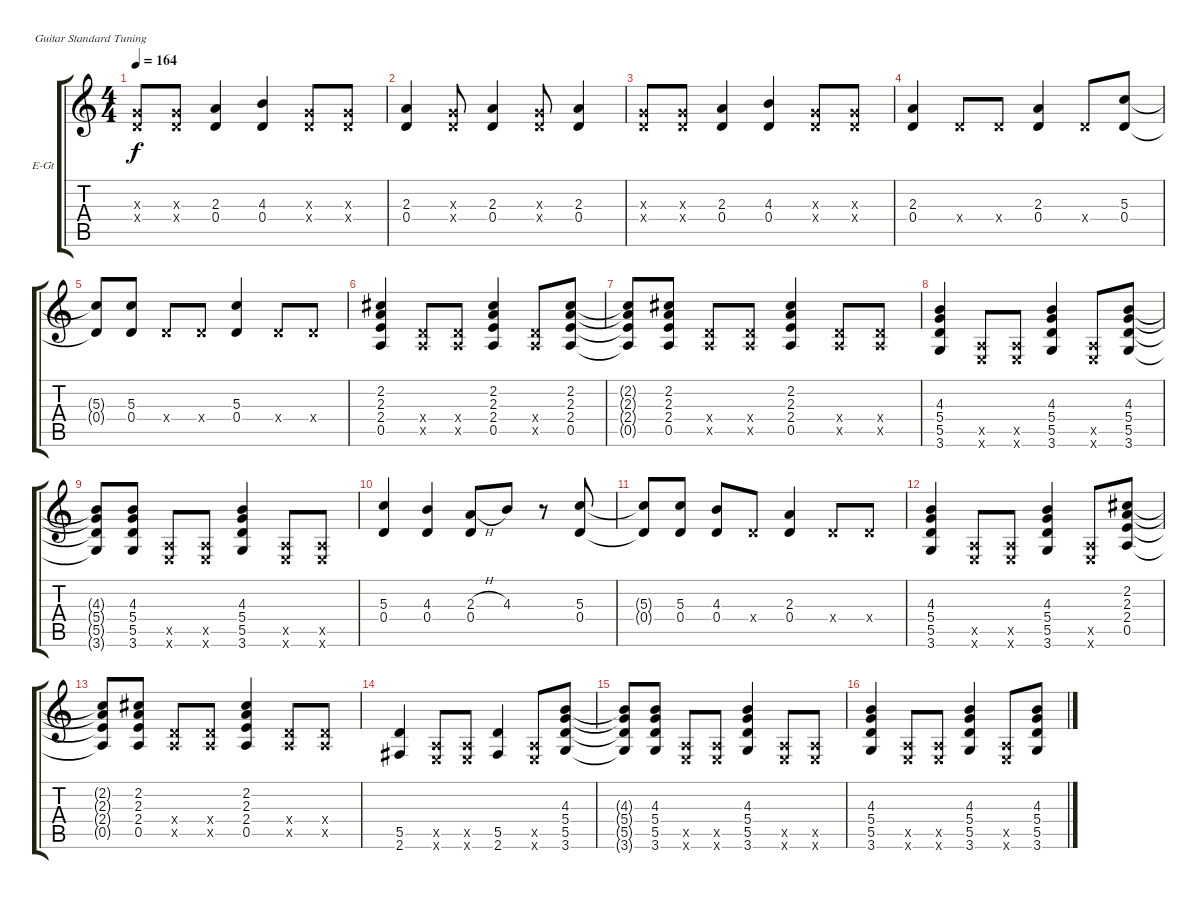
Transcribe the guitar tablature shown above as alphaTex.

\bracketExtendMode groupsimilarinstruments
\firstSystemTrackNameOrientation horizontal
\otherSystemsTrackNameOrientation horizontal
\track ("Guitar 4olo" "E-Gt") {instrument acousticgrandpiano}
\staff {score tabs}
\tuning (E4 B3 G3 D3 A2 E2)
\displaytranspose 12
\ts (4 4)
\tempo 164
\clef g2
\ks c
(0.3{x} 0.4{x}).8{dy f} (0.3{x} 0.4{x}).8 (2.3 0.4).4 (4.3 0.4).4 (0.3{x} 0.4{x}).8 (0.3{x} 0.4{x}).8 |
(2.3 0.4).4 (0.3{x} 0.4{x}).8 (2.3 0.4).4 (0.3{x} 0.4{x}).8 (2.3 0.4).4 |
(0.3{x} 0.4{x}).8 (0.3{x} 0.4{x}).8 (2.3 0.4).4 (4.3 0.4).4 (0.3{x} 0.4{x}).8 (0.3{x} 0.4{x}).8 |
(2.3 0.4).4 0.4{x}.8 0.4{x}.8 (2.3 0.4).4 0.4{x}.8 (5.3 0.4).8 |
(5.3{t} 0.4{t}).8 (5.3 0.4).8 0.4{x}.8 0.4{x}.8 (5.3 0.4).4 0.4{x}.8 0.4{x}.8 |
(2.2 2.3 2.4 0.5).4 (0.4{x} 0.5{x}).8 (0.4{x} 0.5{x}).8 (2.2 2.3 2.4 0.5).4 (0.4{x} 0.5{x}).8 (2.2 2.3 2.4 0.5).8 |
(2.2{t} 2.3{t} 2.4{t} 0.5{t}).8 (2.2 2.3 2.4 0.5).8 (0.4{x} 0.5{x}).8 (0.4{x} 0.5{x}).8 (2.2 2.3 2.4 0.5).4 (0.4{x} 0.5{x}).8 (0.4{x} 0.5{x}).8 |
(4.3 5.4 5.5 3.6).4 (0.5{x} 0.6{x}).8 (0.5{x} 0.6{x}).8 (4.3 5.4 5.5 3.6).4 (0.5{x} 0.6{x}).8 (4.3 5.4 5.5 3.6).8 |
(4.3{t} 5.4{t} 5.5{t} 3.6{t}).8 (4.3 5.4 5.5 3.6).8 (0.5{x} 0.6{x}).8 (0.5{x} 0.6{x}).8 (4.3 5.4 5.5 3.6).4 (0.5{x} 0.6{x}).8 (0.5{x} 0.6{x}).8 |
(5.3 0.4).4 (4.3 0.4).4 (2.3{h} 0.4).8 4.3.8 r.8 (5.3 0.4).8 |
(5.3{t} 0.4{t}).8 (5.3 0.4).8 (4.3 0.4).8 0.4{x}.8 (2.3 0.4).4 0.4{x}.8 0.4{x}.8 |
(4.3 5.4 5.5 3.6).4 (0.5{x} 0.6{x}).8 (0.5{x} 0.6{x}).8 (4.3 5.4 5.5 3.6).4 (0.5{x} 0.6{x}).8 (2.2 2.3 2.4 0.5).8 |
(2.2{t} 2.3{t} 2.4{t} 0.5{t}).8 (2.2 2.3 2.4 0.5).8 (0.4{x} 0.5{x}).8 (0.4{x} 0.5{x}).8 (2.2 2.3 2.4 0.5).4 (0.4{x} 0.5{x}).8 (0.4{x} 0.5{x}).8 |
(5.5 2.6).4 (0.5{x} 0.6{x}).8 (0.5{x} 0.6{x}).8 (5.5 2.6).4 (0.5{x} 0.6{x}).8 (4.3 5.4 5.5 3.6).8 |
(4.3{t} 5.4{t} 5.5{t} 3.6{t}).8 (4.3 5.4 5.5 3.6).8 (0.5{x} 0.6{x}).8 (0.5{x} 0.6{x}).8 (4.3 5.4 5.5 3.6).4 (0.5{x} 0.6{x}).8 (0.5{x} 0.6{x}).8 |
(4.3 5.4 5.5 3.6).4 (0.5{x} 0.6{x}).8 (0.5{x} 0.6{x}).8 (4.3 5.4 5.5 3.6).4 (0.5{x} 0.6{x}).8 (4.3 5.4 5.5 3.6).8
